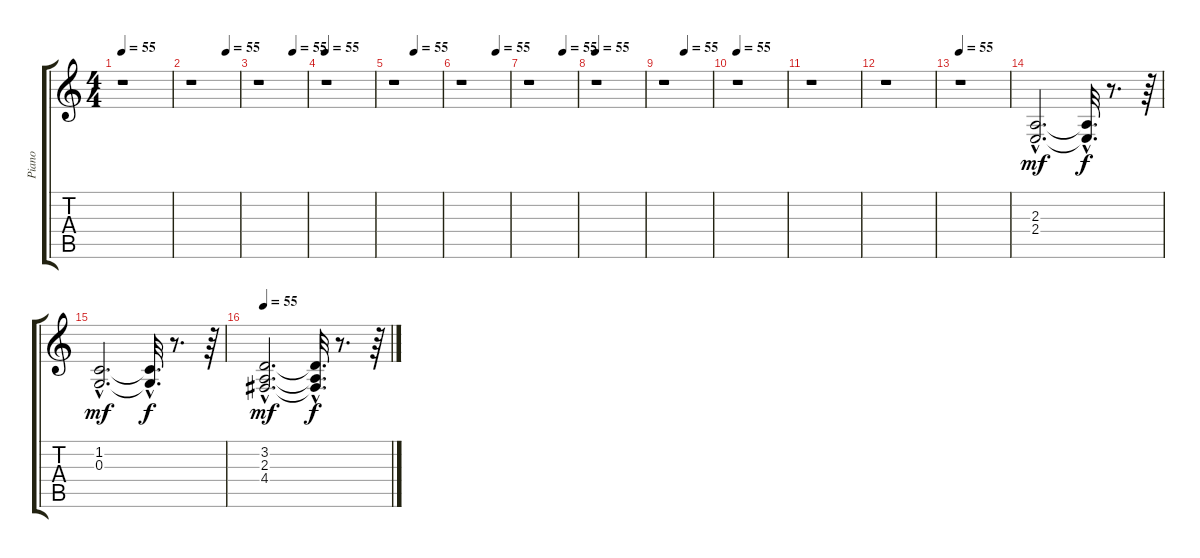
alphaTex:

\track ("Piano" "Piano") {instrument acousticgrandpiano}
\staff {score tabs}
\tuning (E4 B3 G3 D3 A2 E2) {hide}
\ts (4 4)
\tempo 55
\clef g2
\ks c
r.1{dy f} |
\tempo (55 0.734375)
r.1 |
\tempo (55 0.71875)
r.1 |
\tempo 55
r.1 |
\tempo (55 0.4375)
r.1 |
\tempo (55 0.734375)
r.1 |
\tempo (55 0.71875)
r.1 |
\tempo 55
r.1 |
\tempo (55 0.4375)
r.1 |
\tempo 55
r.1 |
r.1 |
r.1 |
\tempo 55
r.1 |
(2.3{hac} 2.4{hac}).2{d dy mf} (2.3{hac t} 2.4{hac t}).32{d dy f} r.8{d} r.64 |
(1.2{hac} 0.3{hac}).2{d dy mf} (1.2{hac t} 0.3{hac t}).32{d dy f} r.8{d} r.64 |
\tempo 55
(3.2{hac} 2.3{hac} 4.4{hac}).2{d dy mf} (3.2{hac t} 2.3{hac t} 4.4{hac t}).32{d dy f} r.8{d} r.64
